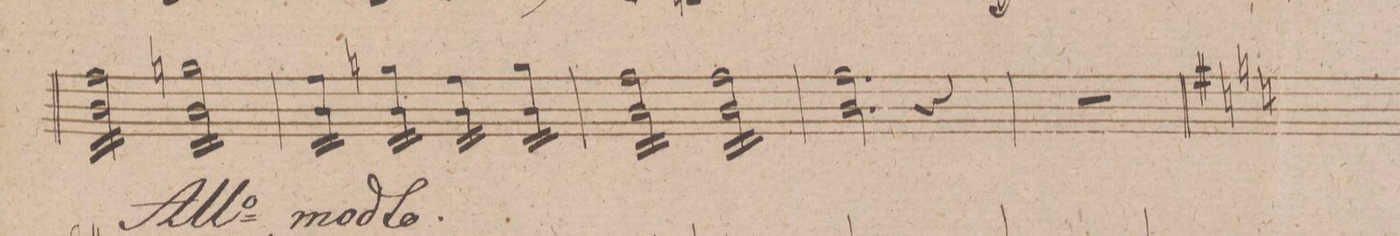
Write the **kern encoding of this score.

**kern	**dynam
*I"Violino 2do	*
*clefG2	*
*k[f#c#g#d#]	*
*met(c|)	*
*M2/2	*
16ff#\LL 16b\	.
16ff#\ 16b\	.
16ff#\ 16b\	.
16ff#\ 16b\	.
16ff#\ 16b\	.
16ff#\ 16b\	.
16ff#\ 16b\	.
16ff#\JJ 16b\	.
16ggn\LL 16b\	.
16gg\ 16b\	.
16gg\ 16b\	.
16gg\ 16b\	.
16gg\ 16b\	.
16gg\ 16b\	.
16gg\ 16b\	.
16gg\JJ 16b\	.
=177	=177
16ff#\LL 16b\	.
16ff#\ 16b\	.
16ff#\ 16b\	.
16ff#\JJ 16b\	.
16ggn\LL 16b\	.
16gg\ 16b\	.
16gg\ 16b\	.
16gg\JJ 16b\	.
16ff#\LL 16b\	.
16ff#\ 16b\	.
16ff#\ 16b\	.
16ff#\JJ 16b\	.
16gg\LL 16b\	.
16gg\ 16b\	.
16gg\ 16b\	.
16gg\JJ 16b\	.
=178	=178
16ff#\LL 16b\	.
16ff#\ 16b\	.
16ff#\ 16b\	.
16ff#\ 16b\	.
16ff#\ 16b\	.
16ff#\ 16b\	.
16ff#\ 16b\	.
16ff#\JJ 16b\	.
16ff#\LL 16b\	.
16ff#\ 16b\	.
16ff#\ 16b\	.
16ff#\ 16b\	.
16ff#\ 16b\	.
16ff#\ 16b\	.
16ff#\ 16b\	.
16ff#\JJ 16b\	.
*Xtremolo	*
=179	=179
2.ff#\ 2.b\	.
4r	.
=180	=180
1r	.
=181||	=181||
*-	*-
